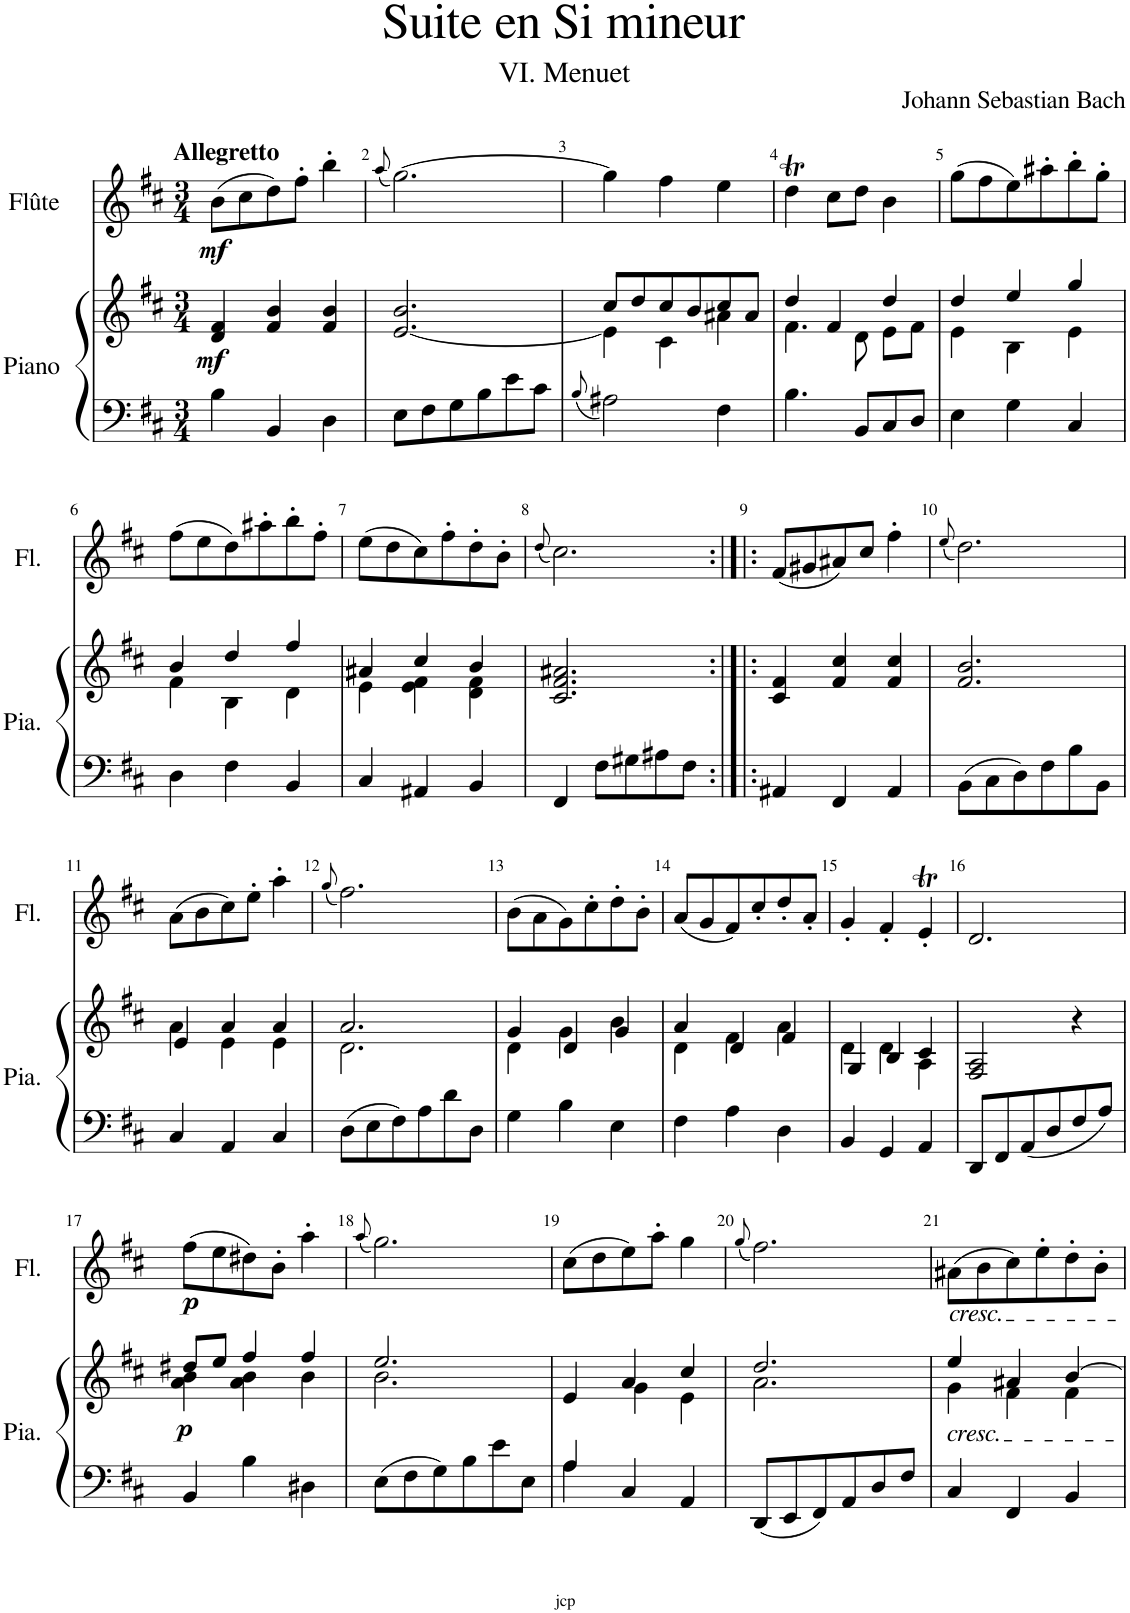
**kern	**kern	**dynam	**kern	**dynam
*part2	*part2	*part2	*part1	*part1
*staff3	*staff2	*staff2/3	*staff1	*staff1
*I"Piano	*	*	*I"Flûte	*
*I'Pia.	*	*	*I'Fl.	*
*clefF4	*clefG2	*	*clefG2	*
*k[f#c#]	*k[f#c#]	*	*k[f#c#]	*
*M3/4	*M3/4	*	*M3/4	*
=1	=1	=1	=1	=1
!	!	!	!LO:TX:a:B:t=Allegretto	!
!	!	!LO:DY:b	!	!LO:DY:b
4B\	4d/ 4f#/	mf	(8b\L	mf
.	.	.	8cc#\	.
4BB/	4f#/ 4b/	.	8dd\)	.
.	.	.	8ff#'\J	.
4D\	4f#/ 4b/	.	4bb'\	.
=2	=2	=2	=2	=2
.	.	.	(8qaa/	.
8E\L	[<2.e/ 2.b/	.	[2.gg\)	.
8F#\	.	.	.	.
8G\	.	.	.	.
8B\	.	.	.	.
8e\	.	.	.	.
8c#\J	.	.	.	.
=3	=3	=3	=3	=3
8qB/	.	.	.	.
*	*^	*	*	*
2A#X\	8cc#/L	4e\]	.	4gg\]	.
.	8dd/	.	.	.	.
.	8cc#/	4c#\	.	4ff#\	.
.	8b/	.	.	.	.
4F#\	8cc#/	4a#X\	.	4ee\	.
.	8a#/J	.	.	.	.
=4	=4	=4	=4	=4	=4
4.B\	4dd/	4.f#\	.	4ddT\	.
.	4f#/	.	.	8cc#\L	.
8BB/L	.	8d\	.	8dd\J	.
8C#/	4dd/	8e\L	.	4b\	.
8D/J	.	8f#\J	.	.	.
=5	=5	=5	=5	=5	=5
4E\	4dd/	4e\	.	(8gg\L	.
.	.	.	.	8ff#\	.
4G\	4ee/	4B\	.	8ee\)	.
.	.	.	.	8aa#X'\	.
4C#/	4gg/	4e\	.	8bb'\	.
.	.	.	.	8gg'\J	.
!!LO:LB:g=z
=6	=6	=6	=6	=6	=6
4D\	4b/	4f#\	.	(8ff#\L	.
.	.	.	.	8ee\	.
4F#\	4dd/	4B\	.	8dd\)	.
.	.	.	.	8aa#X'\	.
4BB/	4ff#/	4d\	.	8bb'\	.
.	.	.	.	8ff#'\J	.
=7	=7	=7	=7	=7	=7
4C#/	4a#X/	4e\	.	(8ee\L	.
.	.	.	.	8dd\	.
4AA#X/	4cc#/	4e\ 4f#\	.	8cc#\)	.
.	.	.	.	8ff#'\	.
4BB/	4b/	4d\ 4f#\	.	8dd'\	.
.	.	.	.	8b'\J	.
*	*v	*v	*	*	*
=8	=8	=8	=8	=8
.	.	.	(8qdd/	.
4FF#/	2.c#/ 2.f#/ 2.a#X/	.	2.cc#\)	.
8F#\L	.	.	.	.
8G#X\	.	.	.	.
8A#X\	.	.	.	.
8F#\J	.	.	.	.
=9:|!|:	=9:|!|:	=9:|!|:	=9:|!|:	=9:|!|:
4AA#X/	4c#/ 4f#/	.	(8f#/L	.
.	.	.	8g#X/	.
4FF#/	4f#/ 4cc#/	.	8a#X/)	.
.	.	.	8cc#/J	.
4AA#/	4f#/ 4cc#/	.	4ff#'\	.
=10	=10	=10	=10	=10
.	.	.	(8qee/	.
8BB\L	2.f#/ 2.b/	.	2.dd\)	.
8C#\	.	.	.	.
8D\	.	.	.	.
8F#\	.	.	.	.
8B\	.	.	.	.
8BB\J	.	.	.	.
!!LO:LB:g=z
=11	=11	=11	=11	=11
*	*^	*	*	*
4C#/	4e/	4a\	.	(8a\L	.
.	.	.	.	8b\	.
4AA/	4a/	4e\	.	8cc#\)	.
.	.	.	.	8ee'\J	.
4C#/	4a/	4e\	.	4aa'\	.
=12	=12	=12	=12	=12	=12
.	.	.	.	(8qgg/	.
8D\L	2.a/	2.d\	.	2.ff#\)	.
8E\	.	.	.	.	.
8F#\	.	.	.	.	.
8A\	.	.	.	.	.
8d\	.	.	.	.	.
8D\J	.	.	.	.	.
=13	=13	=13	=13	=13	=13
4G\	4g/	4d\	.	(8b\L	.
.	.	.	.	8a\	.
4B\	4d/	4g\	.	8g\)	.
.	.	.	.	8cc#'\	.
4E\	4g/	4b\	.	8dd'\	.
.	.	.	.	8b'\J	.
=14	=14	=14	=14	=14	=14
4F#\	4a/	4d\	.	(8a/L	.
.	.	.	.	8g/	.
4A\	4d/	4f#\	.	8f#/)	.
.	.	.	.	8cc#'/	.
4D\	4f#/	4a\	.	8dd'/	.
.	.	.	.	8a'/J	.
=15	=15	=15	=15	=15	=15
4BB/	4G/	4d\	.	4g'/	.
4GG/	4B/	4d\	.	4f#'/	.
4AA/	4c#/	4A\	.	4eT'/	.
*	*v	*v	*	*	*
=16	=16	=16	=16	=16
8DD/L	2F#/ 2A/	.	2.d/	.
8FF#/	.	.	.	.
8AA/	.	.	.	.
8D/	.	.	.	.
8F#/	4r	.	.	.
8A/J	.	.	.	.
!!LO:LB:g=z
=17	=17	=17	=17	=17
*	*^	*	*	*
!	!	!	!LO:DY:b	!	!LO:DY:b
4BB/	8dd#X/L	4a\ 4b\	p	(8ff#\L	p
.	8ee/J	.	.	8ee\	.
4B\	4ff#/	4a\ 4b\	.	8dd#X\)	.
.	.	.	.	8b'\J	.
4D#X\	4ff#/	4b\	.	4aa'\	.
=18	=18	=18	=18	=18	=18
.	.	.	.	(8qaa/	.
8E\L	2.ee/	2.b\	.	2.gg\)	.
8F#\	.	.	.	.	.
8G\	.	.	.	.	.
8B\	.	.	.	.	.
8e\	.	.	.	.	.
8E\J	.	.	.	.	.
=19	=19	=19	=19	=19	=19
*^	*	*	*	*	*
4A/	4A\	4e/	4ryy	.	(8cc#\L	.
.	.	.	.	.	8dd\	.
4C#/	2ryy	4a/	4g\	.	8ee\)	.
.	.	.	.	.	8aa'\J	.
4AA/	.	4cc#/	4e\	.	4gg\	.
*v	*v	*	*	*	*	*
=20	=20	=20	=20	=20	=20
.	.	.	.	(8qgg/	.
8DD/L	2.dd/	2.a\	.	2.ff#\)	.
8EE/	.	.	.	.	.
8FF#/	.	.	.	.	.
8AA/	.	.	.	.	.
8D/	.	.	.	.	.
8F#/J	.	.	.	.	.
=21	=21	=21	=21	=21	=21
!	!	!	!	!LO:TX:b:i:t=cresc.	!
!	!LO:TX:b:i:t=cresc.	!	!	!	!
4C#/	4ee/	4g\	.	(8a#X\L	.
.	.	.	.	8b\	.
4FF#/	4a#X/	4f#\	.	8cc#\)	.
.	.	.	.	8ee'\	.
4BB/	[4b/	4f#\	.	8dd'\	.
.	.	.	.	8b'\J	.
*	*v	*v	*	*	*
=	=	=	=	=
*-	*-	*-	*-	*-
